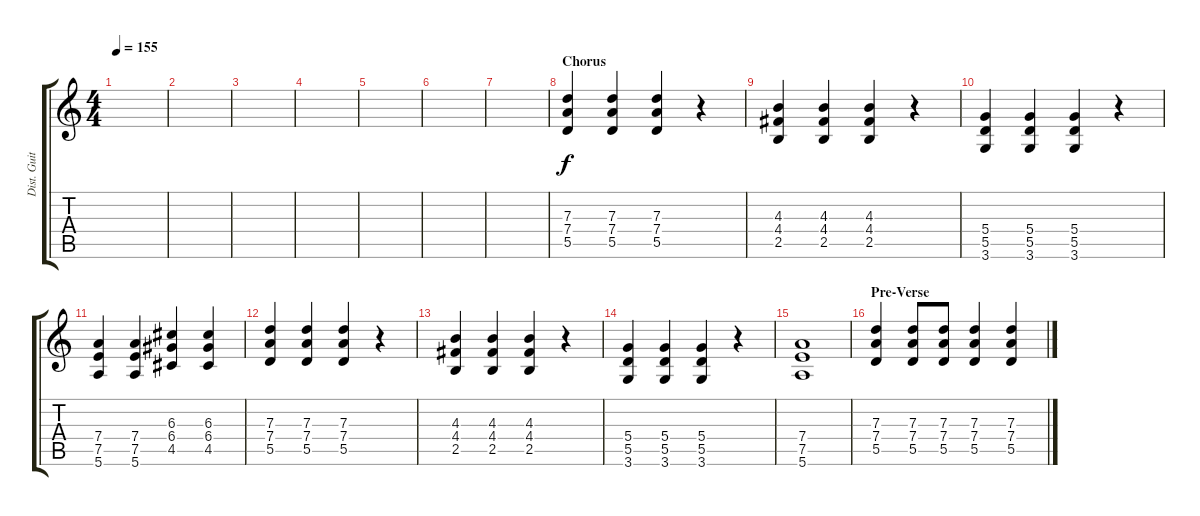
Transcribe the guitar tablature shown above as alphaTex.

\track ("Dist. Guitar 2" "Dist. Guit") {instrument distortionguitar}
\staff {score tabs}
\tuning (E4 B3 G3 D3 A2 E2) {hide}
\ts (4 4)
\tempo 155
\clef g2
\ks c
|
|
|
|
|
|
|
\section ("" "Chorus")
(7.3 7.4 5.5).4 (7.3 7.4 5.5).4 (7.3 7.4 5.5).4 r.4 |
(4.3 4.4 2.5).4 (4.3 4.4 2.5).4 (4.3 4.4 2.5).4 r.4 |
(5.4 5.5 3.6).4 (5.4 5.5 3.6).4 (5.4 5.5 3.6).4 r.4 |
(7.4 7.5 5.6).4 (7.4 7.5 5.6).4 (6.3 6.4 4.5).4 (6.3 6.4 4.5).4 |
(7.3 7.4 5.5).4 (7.3 7.4 5.5).4 (7.3 7.4 5.5).4 r.4 |
(4.3 4.4 2.5).4 (4.3 4.4 2.5).4 (4.3 4.4 2.5).4 r.4 |
(5.4 5.5 3.6).4 (5.4 5.5 3.6).4 (5.4 5.5 3.6).4 r.4 |
(7.4 7.5 5.6).1 |
\section ("" "Pre-Verse")
(7.3 7.4 5.5).4 (7.3 7.4 5.5).8 (7.3 7.4 5.5).8 (7.3 7.4 5.5).4 (7.3 7.4 5.5).4
